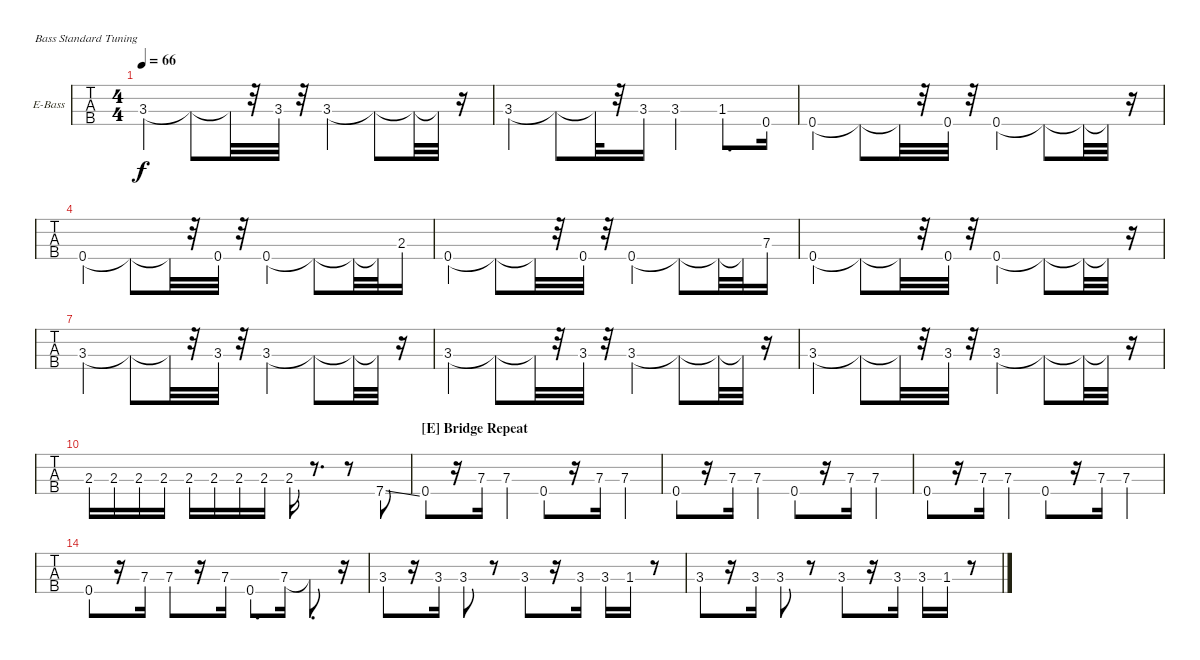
\bracketExtendMode nobrackets
\firstSystemTrackNameOrientation horizontal
\otherSystemsTrackNameOrientation horizontal
\defaultBarNumberDisplay FirstOfSystem
\track ("Bass" "E-Bass") {instrument electricbassfinger}
\staff {tabs}
\tuning (G2 D2 A1 E1)
\ts (4 4)
\tempo 66
\clef f4
\ks c
3.3.4{dy f} 3.3{t}.8 3.3{t}.32 r.32 3.3.32 r.32 3.3.4 3.3{t}.8 3.3{t}.32 3.3{t}.32 r.16 |
3.3.4 3.3{t}.8 3.3{t}.32 r.32 3.3.16 3.3.4 1.3.8{d} 0.4.16 |
0.4.4 0.4{t}.8 0.4{t}.32 r.32 0.4.32 r.32 0.4.4 0.4{t}.8 0.4{t}.32 0.4{t}.32 r.16 |
0.4.4 0.4{t}.8 0.4{t}.32 r.32 0.4.32 r.32 0.4.4 0.4{t}.8 0.4{t}.32 0.4{t}.32 2.3.16 |
0.4.4 0.4{t}.8 0.4{t}.32 r.32 0.4.32 r.32 0.4.4 0.4{t}.8 0.4{t}.32 0.4{t}.32 7.3.16 |
0.4.4 0.4{t}.8 0.4{t}.32 r.32 0.4.32 r.32 0.4.4 0.4{t}.8 0.4{t}.32 0.4{t}.32 r.16 |
3.3.4 3.3{t}.8 3.3{t}.32 r.32 3.3.32 r.32 3.3.4 3.3{t}.8 3.3{t}.32 3.3{t}.32 r.16 |
3.3.4 3.3{t}.8 3.3{t}.32 r.32 3.3.32 r.32 3.3.4 3.3{t}.8 3.3{t}.32 3.3{t}.32 r.16 |
3.3.4 3.3{t}.8 3.3{t}.32 r.32 3.3.32 r.32 3.3.4 3.3{t}.8 3.3{t}.32 3.3{t}.32 r.16 |
2.3.16 2.3.16 2.3.16 2.3.16 2.3.16 2.3.16 2.3.16 2.3.16 2.3.16 r.8{d} r.8 7.4{ss}.8 |
\section ("E" "Bridge Repeat")
0.4.8 r.16 7.3.16 7.3.4 0.4.8 r.16 7.3.16 7.3.4 |
0.4.8 r.16 7.3.16 7.3.4 0.4.8 r.16 7.3.16 7.3.4 |
0.4.8 r.16 7.3.16 7.3.4 0.4.8 r.16 7.3.16 7.3.4 |
0.4.8 r.16 7.3.16 7.3.8 r.16 7.3.16 0.4.8{d} 7.3.16 7.3{t}.8{d} r.16 |
3.3.8 r.16 3.3.16 3.3.8 r.8 3.3.8 r.16 3.3.16 3.3.16 1.3.16 r.8 |
3.3.8 r.16 3.3.16 3.3.8 r.8 3.3.8 r.16 3.3.16 3.3.16 1.3.16 r.8
